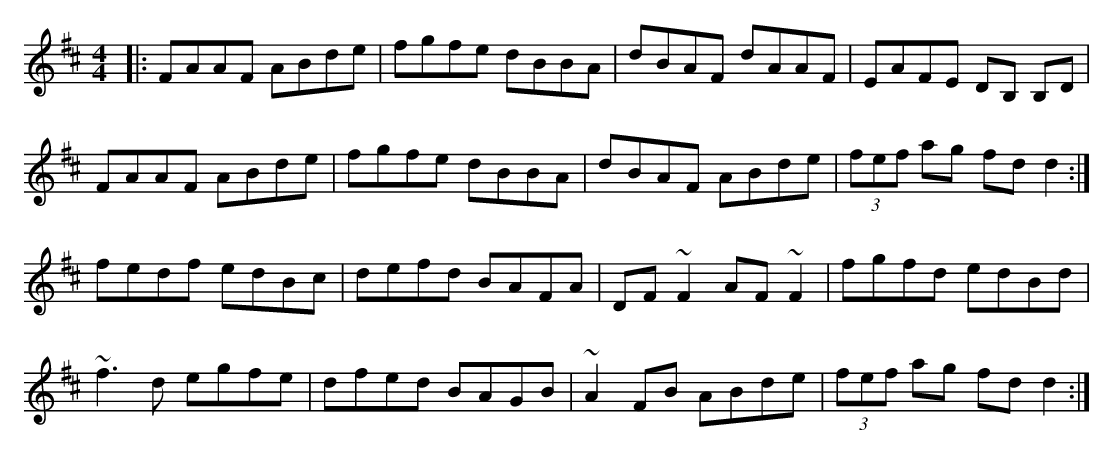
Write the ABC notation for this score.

X:1
M:4/4
K:D
|:FAAF ABde|fgfe dBBA|dBAF dAAF|EAFE DB, B,D|
FAAF ABde|fgfe dBBA|dBAF ABde|(3fef ag fdd2:|
fedf edBc|defd BAFA|DF ~F2 AF ~F2|fgfd edBd|
~f3d egfe|dfed BAGB|~A2FB ABde|(3fef ag fdd2:|
